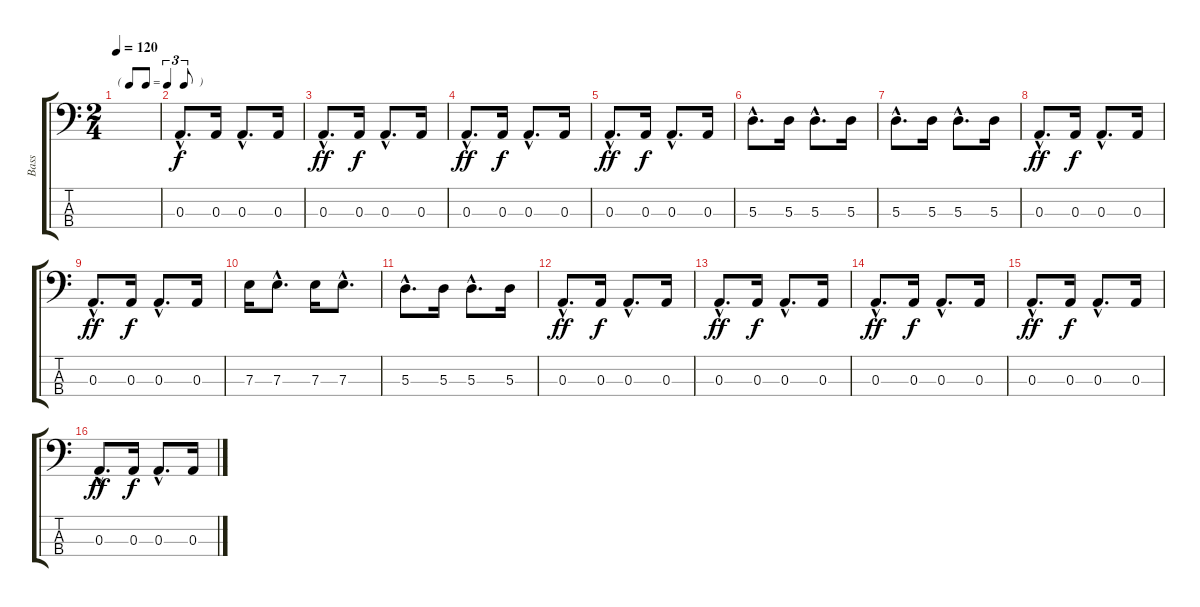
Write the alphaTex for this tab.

\track ("Bass" "Bass") {instrument electricbassfinger}
\staff {score tabs}
\tuning (G2 D2 A1 E1) {hide}
\ts (2 4)
\tf triplet8th
\tempo 120
\clef f4
\ks c
|
0.3{hac}.8{d} 0.3.16{dy f} 0.3{hac}.8{d} 0.3.16 |
0.3{hac}.8{d dy ff} 0.3.16{dy f} 0.3{hac}.8{d} 0.3.16 |
0.3{hac}.8{d dy ff} 0.3.16{dy f} 0.3{hac}.8{d} 0.3.16 |
0.3{hac}.8{d dy ff} 0.3.16{dy f} 0.3{hac}.8{d} 0.3.16 |
5.3{hac}.8{d} 5.3.16 5.3{hac}.8{d} 5.3.16 |
5.3{hac}.8{d} 5.3.16 5.3{hac}.8{d} 5.3.16 |
0.3{hac}.8{d dy ff} 0.3.16{dy f} 0.3{hac}.8{d} 0.3.16 |
0.3{hac}.8{d dy ff} 0.3.16{dy f} 0.3{hac}.8{d} 0.3.16 |
7.3.16 7.3{hac}.8{d} 7.3.16 7.3{hac}.8{d} |
5.3{hac}.8{d} 5.3.16 5.3{hac}.8{d} 5.3.16 |
0.3{hac}.8{d dy ff} 0.3.16{dy f} 0.3{hac}.8{d} 0.3.16 |
0.3{hac}.8{d dy ff} 0.3.16{dy f} 0.3{hac}.8{d} 0.3.16 |
0.3{hac}.8{d dy ff} 0.3.16{dy f} 0.3{hac}.8{d} 0.3.16 |
0.3{hac}.8{d dy ff} 0.3.16{dy f} 0.3{hac}.8{d} 0.3.16 |
0.3{hac}.8{d dy ff} 0.3.16{dy f} 0.3{hac}.8{d} 0.3.16
